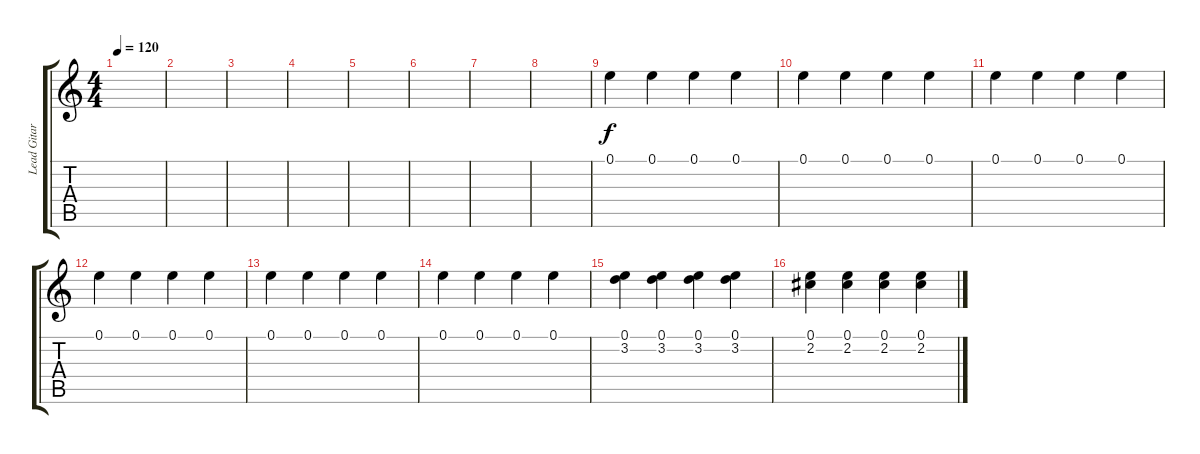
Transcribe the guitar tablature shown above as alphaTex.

\track ("Lead Gitarre" "Lead Gitar") {instrument overdrivenguitar}
\staff {score tabs}
\tuning (E4 B3 G3 D3 A2 E2) {hide}
\ts (4 4)
\tempo 120
\clef g2
\ks c
|
|
|
|
|
|
|
|
0.1.4 0.1.4 0.1.4 0.1.4 |
0.1.4 0.1.4 0.1.4 0.1.4 |
0.1.4 0.1.4 0.1.4 0.1.4 |
0.1.4 0.1.4 0.1.4 0.1.4 |
0.1.4 0.1.4 0.1.4 0.1.4 |
0.1.4 0.1.4 0.1.4 0.1.4 |
(0.1 3.2).4 (0.1 3.2).4 (0.1 3.2).4 (0.1 3.2).4 |
(0.1 2.2).4 (0.1 2.2).4 (0.1 2.2).4 (0.1 2.2).4
